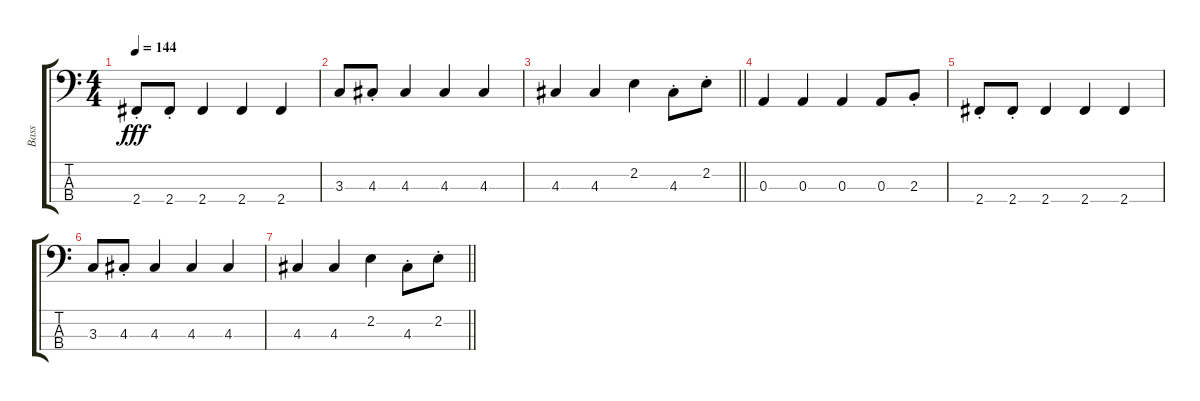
\track ("Bass" "Bass") {instrument fretlessbass}
\staff {score tabs}
\tuning (G2 D2 A1 E1) {hide}
\ts (4 4)
\tempo 144
\clef f4
\ks c
2.4{st}.8{dy fff} 2.4{st}.8 2.4.4 2.4.4 2.4.4 |
3.3.8 4.3{st}.8 4.3.4 4.3.4 4.3.4 |
\barLineRight lightlight
4.3.4 4.3.4 2.2.4 4.3{st}.8 2.2{st}.8 |
0.3.4{volume 0} 0.3.4 0.3.4 0.3.8 2.3{st}.8 |
2.4{st}.8 2.4{st}.8 2.4.4 2.4.4 2.4.4 |
3.3.8 4.3{st}.8 4.3.4 4.3.4 4.3.4 |
\barLineRight lightlight
4.3.4 4.3.4 2.2.4 4.3{st}.8 2.2{st}.8
